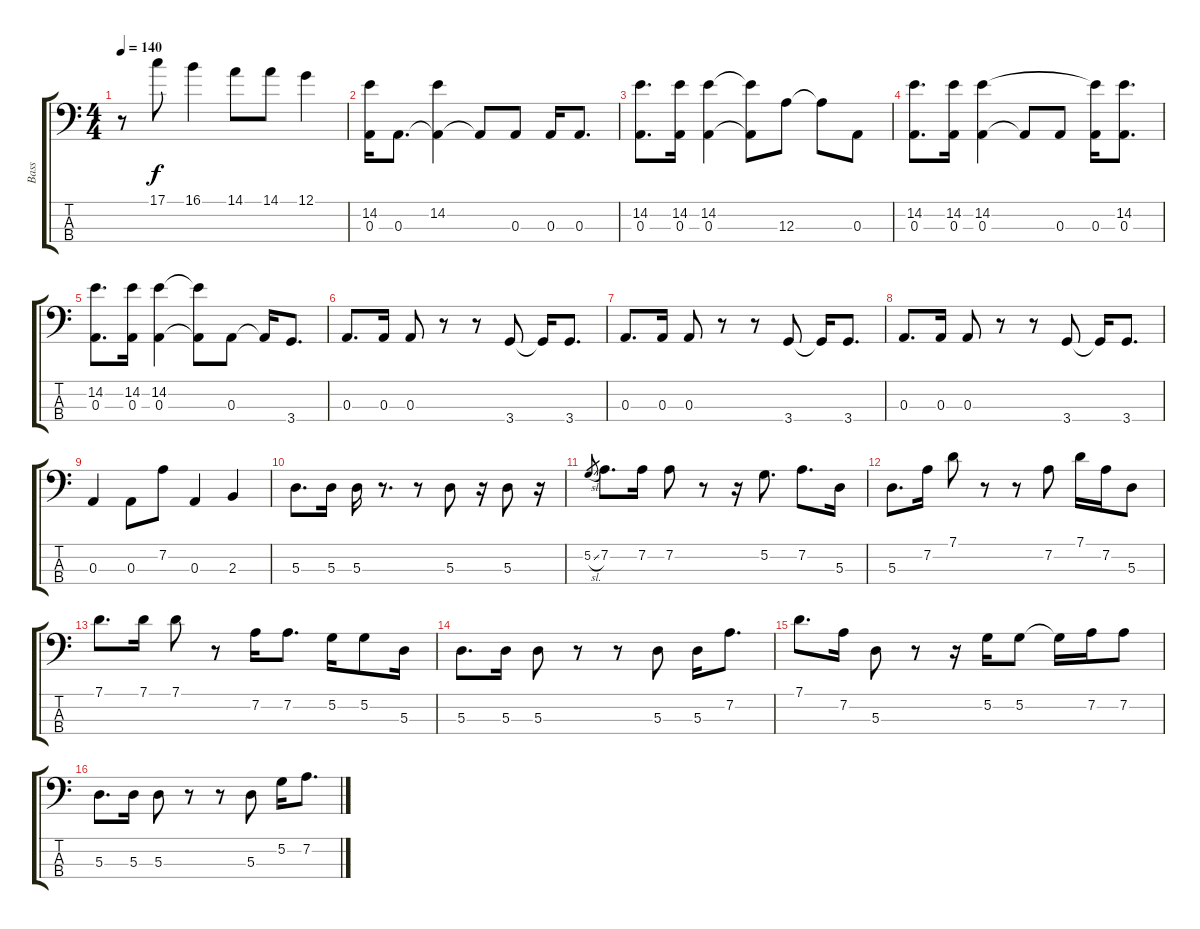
\track ("Bass" "Bass") {instrument electricbassfinger}
\staff {score tabs}
\tuning (G2 D2 A1 E1) {hide}
\ts (4 4)
\tempo 140
\clef f4
\ks c
r.8{dy f} 17.1.8 16.1.4 14.1.8 14.1.8 12.1.4 |
(14.2 0.3).16 0.3.8{d} (14.2 0.3{t}).4 0.3{t}.8 0.3.8 0.3.16 0.3.8{d} |
(14.2 0.3).8{d} (14.2 0.3).16 (14.2 0.3).4 (14.2{t} 0.3{t}).8 12.3.8 12.3{t}.8 0.3.8 |
(14.2 0.3).8{d} (14.2 0.3).16 (14.2 0.3).4 0.3{t}.8 0.3.8 (14.2{t} 0.3).16 (14.2 0.3).8{d} |
(14.2 0.3).8{d} (14.2 0.3).16 (14.2 0.3).4 (14.2{t} 0.3{t}).8 0.3.8 0.3{t}.16 3.4.8{d} |
0.3.8{d} 0.3.16 0.3.8 r.8 r.8 3.4.8 3.4{t}.16 3.4.8{d} |
0.3.8{d} 0.3.16 0.3.8 r.8 r.8 3.4.8 3.4{t}.16 3.4.8{d} |
0.3.8{d} 0.3.16 0.3.8 r.8 r.8 3.4.8 3.4{t}.16 3.4.8{d} |
0.3.4 0.3.8 7.2.8 0.3.4 2.3.4 |
5.3.8{d} 5.3.16 5.3.16 r.8{d} r.8 5.3.8 r.16 5.3.8 r.16 |
5.2{sl}.8{gr} 7.2.8{d} 7.2.16 7.2.8 r.8 r.16 5.2.8{d} 7.2.8{d} 5.3.16 |
5.3.8{d} 7.2.16 7.1.8 r.8 r.8 7.2.8 7.1.16 7.2.16 5.3.8 |
7.1.8{d} 7.1.16 7.1.8 r.8 7.2.16 7.2.8{d} 5.2.16 5.2.8 5.3.16 |
5.3.8{d} 5.3.16 5.3.8 r.8 r.8 5.3.8 5.3.16 7.2.8{d} |
7.1.8{d} 7.2.16 5.3.8 r.8 r.16 5.2.16 5.2.8 5.2{t}.16 7.2.16 7.2.8 |
5.3.8{d} 5.3.16 5.3.8 r.8 r.8 5.3.8 5.2.16 7.2.8{d}
